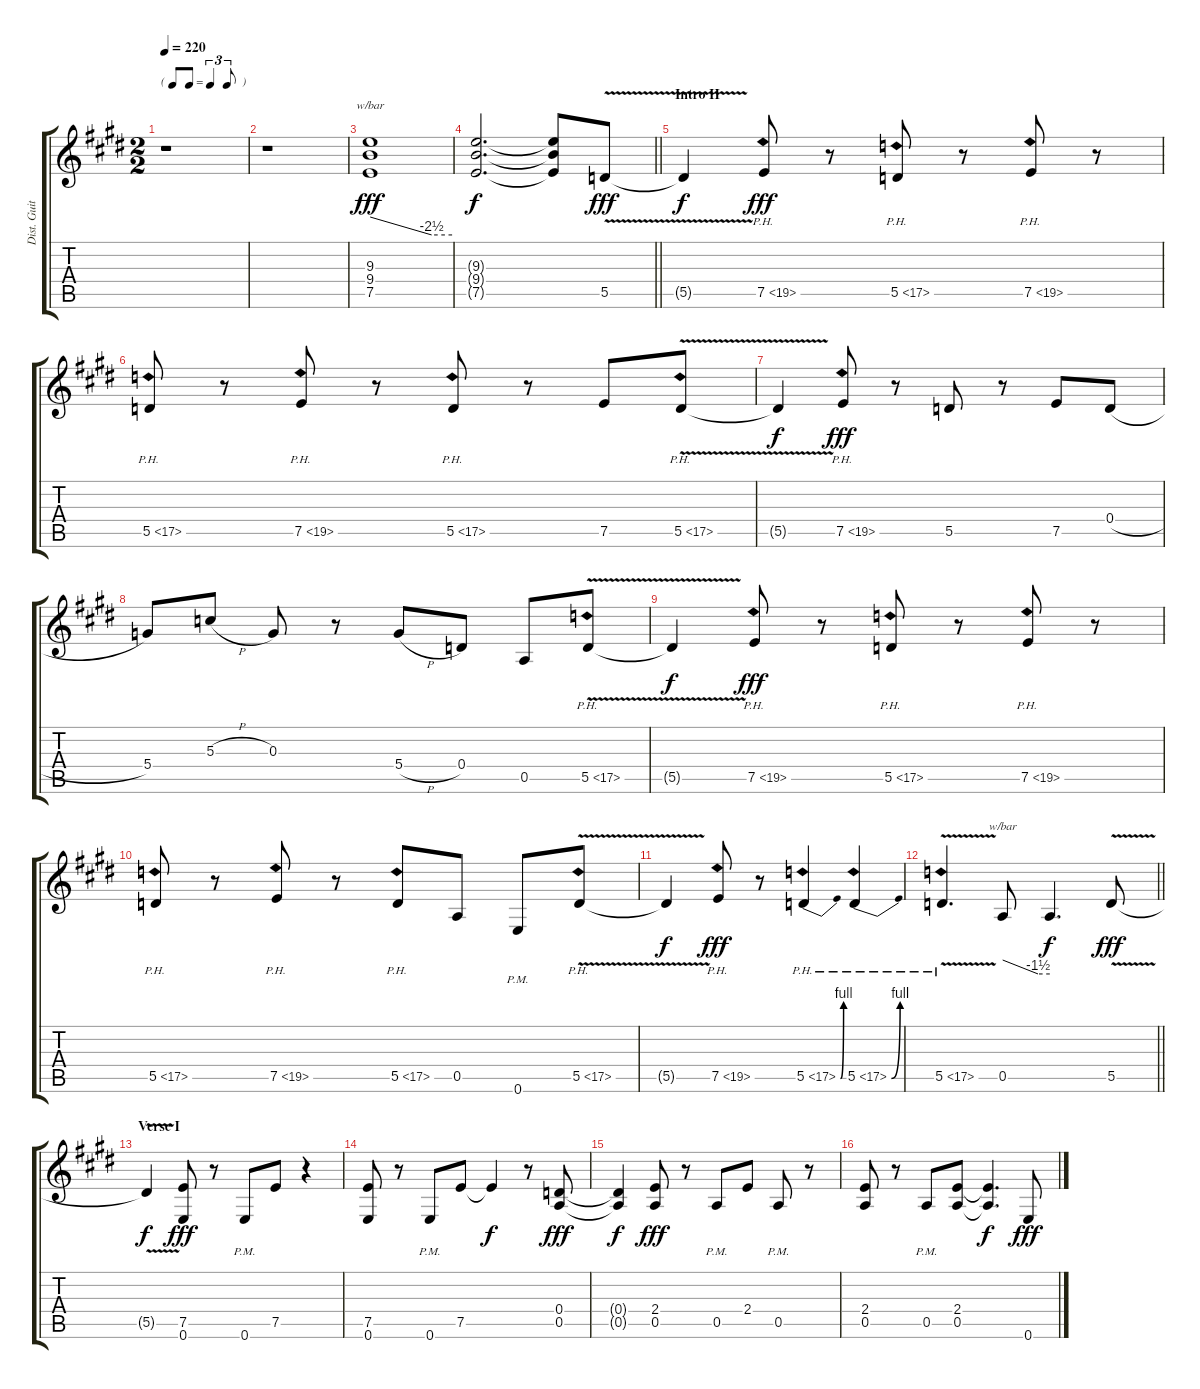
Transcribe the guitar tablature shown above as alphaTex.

\track ("Dist. Guitar" "Dist. Guit") {instrument distortionguitar}
\staff {score tabs}
\tuning (E4 B3 G3 D3 A2 E2) {hide}
\ts (2 2)
\tf triplet8th
\tempo 220
\clef g2
\ks e
r.1{dy fff} |
r.1 |
(9.3 9.4 7.5).1{tbe (custom default 0 0 45 -10 60 -10)} |
\barLineRight lightlight
(9.3{t} 9.4{t} 7.5{t}).2{d dy f} (9.3{t} 9.4{t} 7.5{t}).8 5.5{v}.8{dy fff} |
\section ("" "Intro II")
5.5{t}.4{dy f} 7.5{ph 12}.8{dy fff} r.8 5.5{ph 12}.8 r.8 7.5{ph 12}.8 r.8 |
5.5{ph 12}.8 r.8 7.5{ph 12}.8 r.8 5.5{ph 12}.8 r.8 7.5.8 5.5{ph 12 v}.8 |
5.5{t}.4{dy f} 7.5{ph 12}.8{dy fff} r.8 5.5.8 r.8 7.5.8 0.4{h}.8 |
5.4.8 5.3{h}.8 0.3.8 r.8 5.4{h}.8 0.4.8 0.5.8 5.5{ph 12 v}.8 |
5.5{t}.4{dy f} 7.5{ph 12}.8{dy fff} r.8 5.5{ph 12}.8 r.8 7.5{ph 12}.8 r.8 |
5.5{ph 12}.8 r.8 7.5{ph 12}.8 r.8 5.5{ph 12}.8 0.5.8 0.6{pm}.8 5.5{ph 12 v}.8 |
5.5{t}.4{dy f} 7.5{ph 12}.8{dy fff} r.8 5.5{be (bend 0 0 60 4) ph 12}.4 5.5{be (bend 0 0 60 4) ph 12}.4 |
\barLineRight lightlight
5.5{ph 12 v}.4{d} 0.5.8{tbe (custom default 0 0 45 -6 60 -6)} 0.5{t}.4{d dy f} 5.5{v}.8{dy fff} |
\section ("" "Verse I")
5.5{t}.4{dy f} (7.5 0.6).8{dy fff} r.8 0.6{pm}.8 7.5.8 r.4 |
(7.5 0.6).8 r.8 0.6{pm}.8 7.5.8 7.5{t}.4{dy f} r.8 (0.4 0.5).8{dy fff} |
(0.4{t} 0.5{t}).4{dy f} (2.4 0.5).8{dy fff} r.8 0.5{pm}.8 2.4.8 0.5{pm}.8 r.8 |
(2.4 0.5).8 r.8 0.5{pm}.8 (2.4 0.5).8 (2.4{t} 0.5{t}).4{d dy f} 0.6.8{dy fff}
